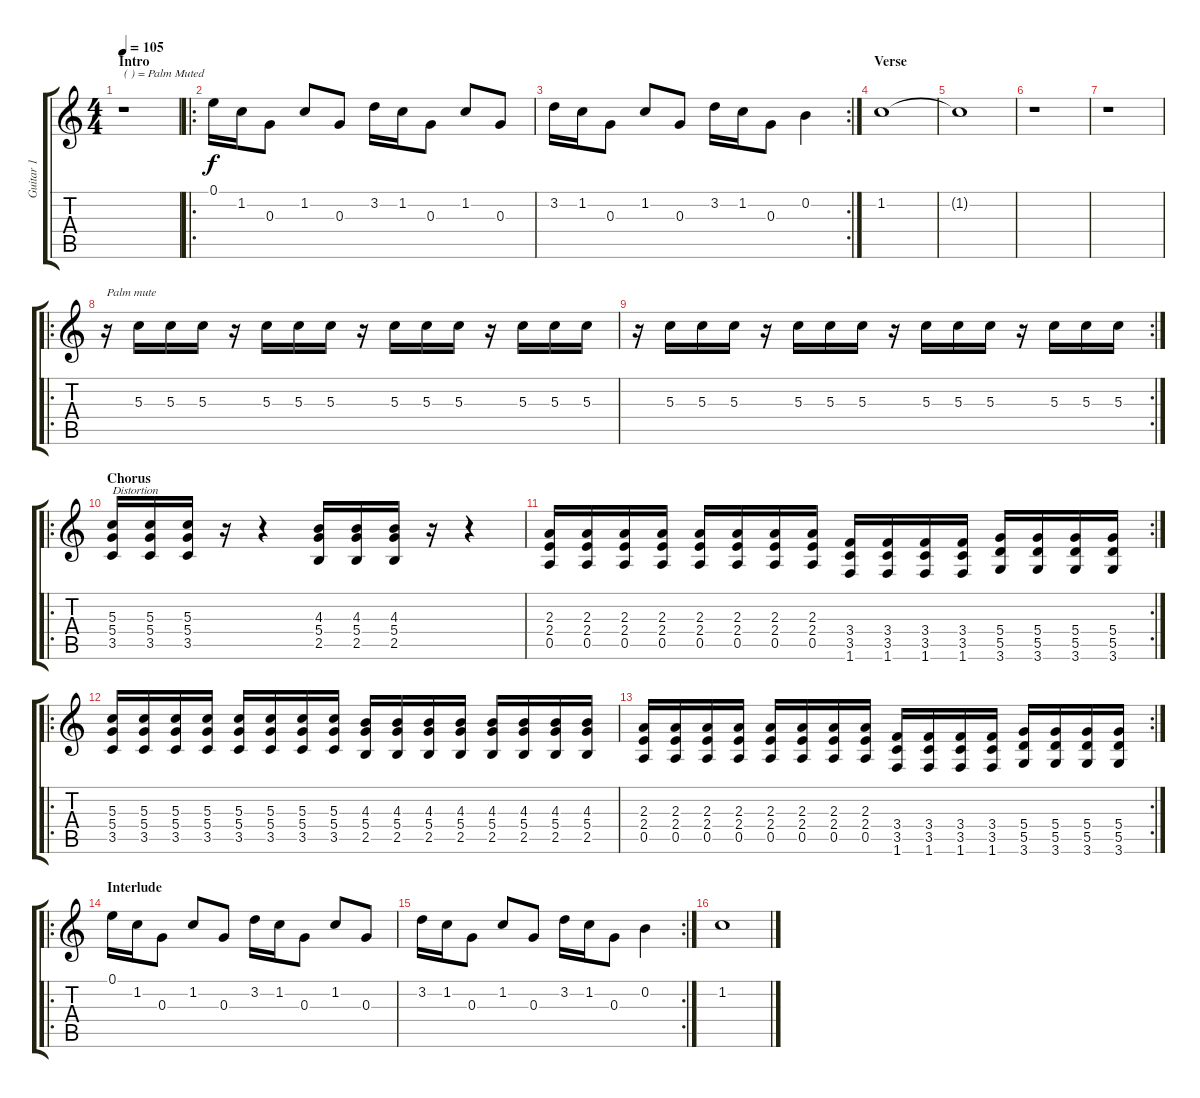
\track ("Guitar 1" "Guitar 1") {instrument distortionguitar}
\staff {score tabs}
\tuning (E4 B3 G3 D3 A2 E2) {hide}
\ts (4 4)
\section ("" "Intro")
\tempo 105
\clef g2
\ks c
r.1{txt "( ) = Palm Muted" dy f instrument distortionguitar} |
\ro
0.1.16 1.2.16 0.3.8 1.2.8 0.3.8 3.2.16 1.2.16 0.3.8 1.2.8 0.3.8 |
\rc 2
3.2.16 1.2.16 0.3.8 1.2.8 0.3.8 3.2.16 1.2.16 0.3.8 0.2.4 |
\section ("" "Verse")
1.2.1{volume 0} |
1.2{t}.1 |
r.1 |
r.1 |
\ro
r.16{txt "Palm mute" volume 16 instrument electricguitarmuted} 5.3.16 5.3.16 5.3.16 r.16 5.3.16 5.3.16 5.3.16 r.16 5.3.16 5.3.16 5.3.16 r.16 5.3.16 5.3.16 5.3.16 |
\rc 2
r.16 5.3.16 5.3.16 5.3.16 r.16 5.3.16 5.3.16 5.3.16 r.16 5.3.16 5.3.16 5.3.16 r.16 5.3.16 5.3.16 5.3.16 |
\ro
\section ("" "Chorus")
(5.3 5.4 3.5).16{txt "Distortion" instrument distortionguitar} (5.3 5.4 3.5).16 (5.3 5.4 3.5).16 r.16 r.4 (4.3 5.4 2.5).16 (4.3 5.4 2.5).16 (4.3 5.4 2.5).16 r.16 r.4 |
\rc 2
(2.3 2.4 0.5).16 (2.3 2.4 0.5).16 (2.3 2.4 0.5).16 (2.3 2.4 0.5).16 (2.3 2.4 0.5).16 (2.3 2.4 0.5).16 (2.3 2.4 0.5).16 (2.3 2.4 0.5).16 (3.4 3.5 1.6).16 (3.4 3.5 1.6).16 (3.4 3.5 1.6).16 (3.4 3.5 1.6).16 (5.4 5.5 3.6).16 (5.4 5.5 3.6).16 (5.4 5.5 3.6).16 (5.4 5.5 3.6).16 |
\ro
(5.3 5.4 3.5).16 (5.3 5.4 3.5).16 (5.3 5.4 3.5).16 (5.3 5.4 3.5).16 (5.3 5.4 3.5).16 (5.3 5.4 3.5).16 (5.3 5.4 3.5).16 (5.3 5.4 3.5).16 (4.3 5.4 2.5).16 (4.3 5.4 2.5).16 (4.3 5.4 2.5).16 (4.3 5.4 2.5).16 (4.3 5.4 2.5).16 (4.3 5.4 2.5).16 (4.3 5.4 2.5).16 (4.3 5.4 2.5).16 |
\rc 2
(2.3 2.4 0.5).16 (2.3 2.4 0.5).16 (2.3 2.4 0.5).16 (2.3 2.4 0.5).16 (2.3 2.4 0.5).16 (2.3 2.4 0.5).16 (2.3 2.4 0.5).16 (2.3 2.4 0.5).16 (3.4 3.5 1.6).16 (3.4 3.5 1.6).16 (3.4 3.5 1.6).16 (3.4 3.5 1.6).16 (5.4 5.5 3.6).16 (5.4 5.5 3.6).16 (5.4 5.5 3.6).16 (5.4 5.5 3.6).16 |
\ro
\section ("" "Interlude")
0.1.16 1.2.16 0.3.8 1.2.8 0.3.8 3.2.16 1.2.16 0.3.8 1.2.8 0.3.8 |
\rc 2
3.2.16 1.2.16 0.3.8 1.2.8 0.3.8 3.2.16 1.2.16 0.3.8 0.2.4 |
1.2.1{volume 0}
